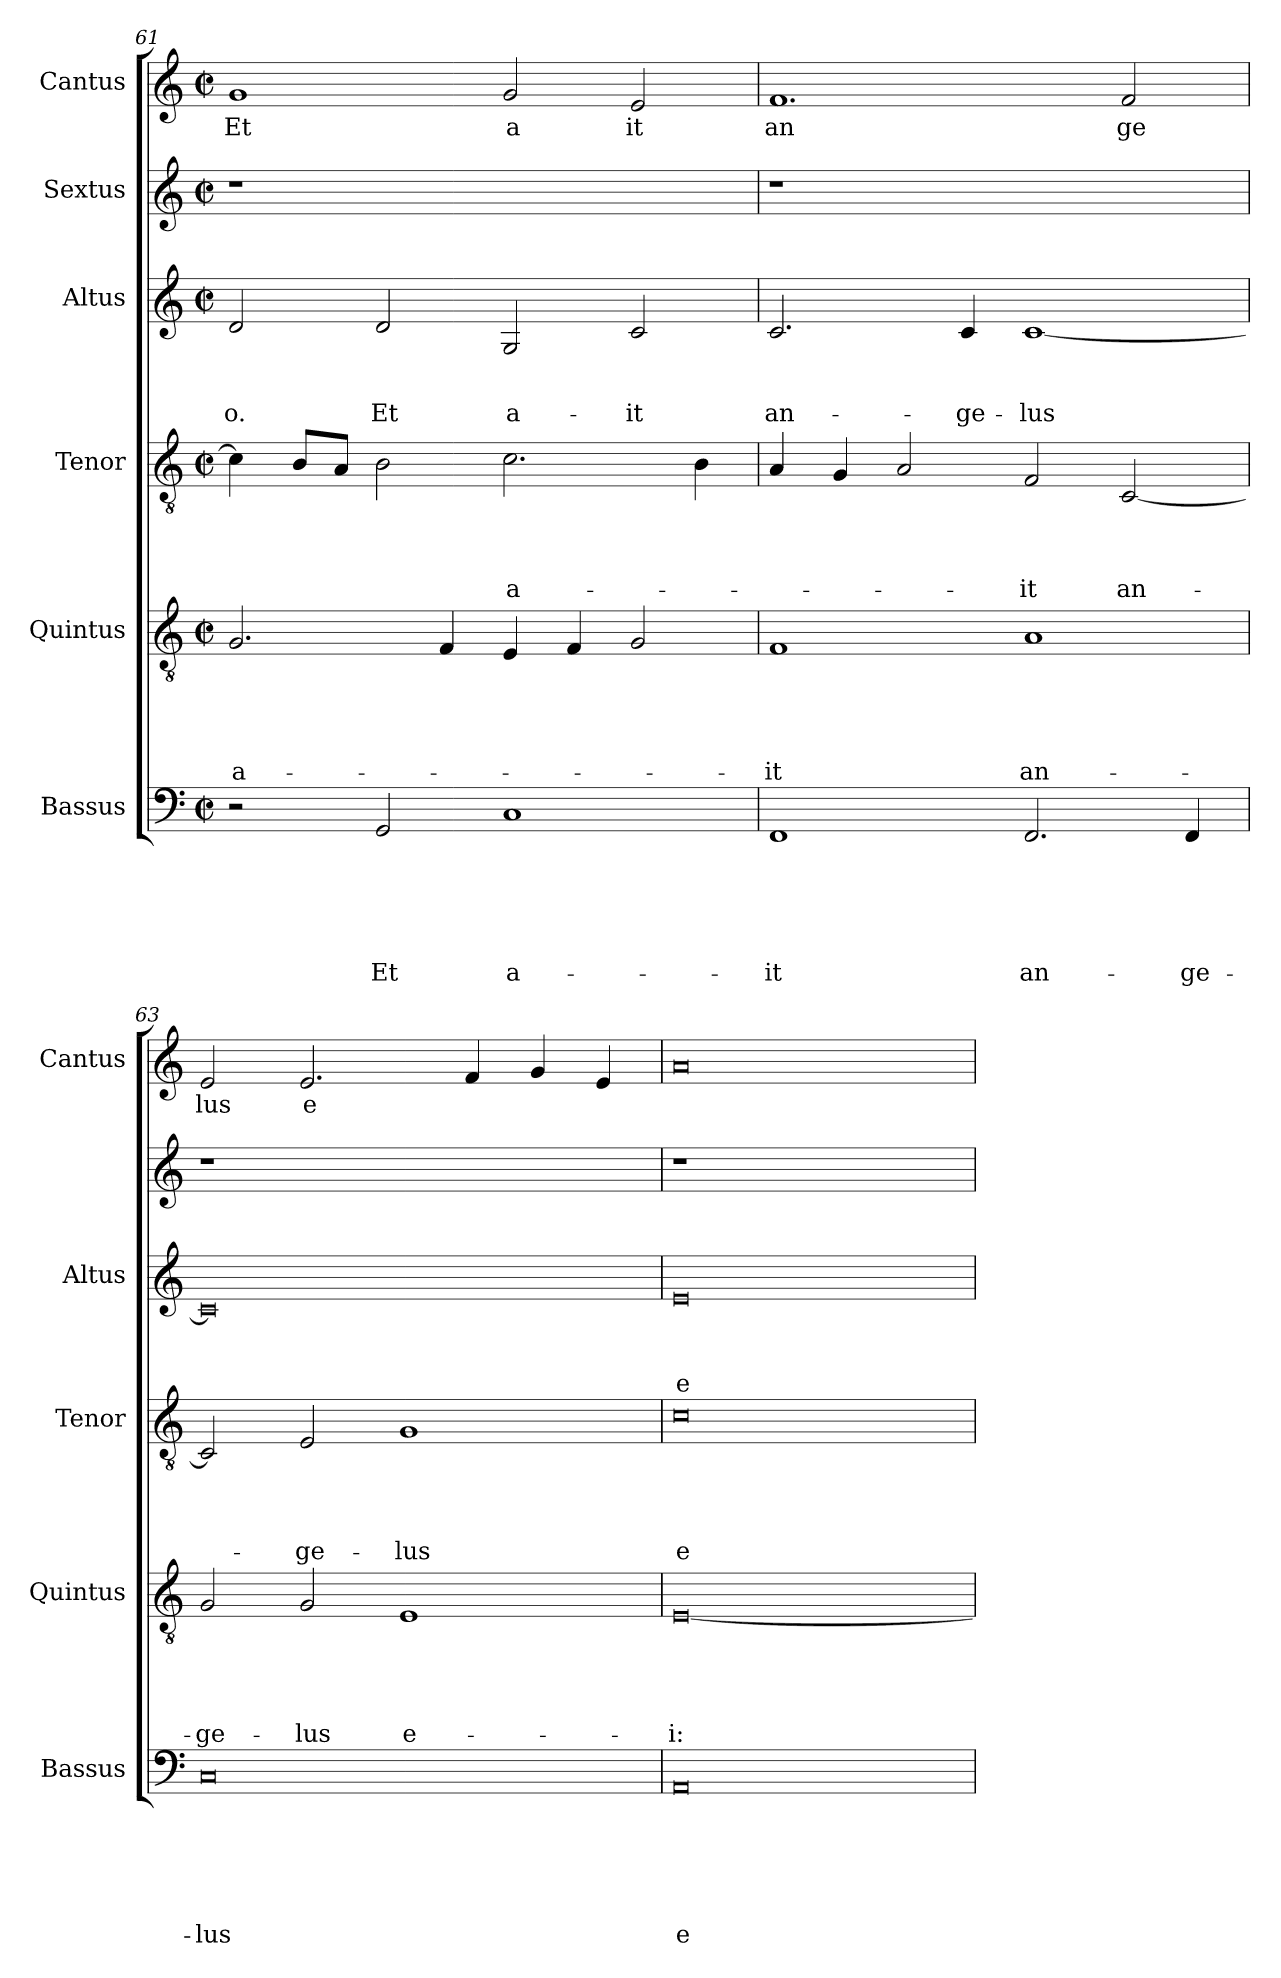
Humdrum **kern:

**kern	**text	**text	**text	**text	**text	**text	**kern	**text	**text	**text	**text	**text	**kern	**text	**text	**text	**text	**kern	**text	**text	**text	**kern	**kern	**text
*part6	*part6	*part6	*part6	*part6	*part6	*part6	*part5	*part5	*part5	*part5	*part5	*part5	*part4	*part4	*part4	*part4	*part4	*part3	*part3	*part3	*part3	*part2	*part1	*part1
*staff6	*staff6	*staff6	*staff6	*staff6	*staff6	*staff6	*staff5	*staff5	*staff5	*staff5	*staff5	*staff5	*staff4	*staff4	*staff4	*staff4	*staff4	*staff3	*staff3	*staff3	*staff3	*staff2	*staff1	*staff1
*I"Bassus	*	*	*	*	*	*	*I"Quintus	*	*	*	*	*	*I"Tenor	*	*	*	*	*I"Altus	*	*	*	*I"Sextus	*I"Cantus	*
*I'Bassus	*	*	*	*	*	*	*I'Quintus	*	*	*	*	*	*I'Tenor	*	*	*	*	*I'Altus	*	*	*	*	*I'Cantus	*
*clefF4	*	*	*	*	*	*	*clefGv2	*	*	*	*	*	*clefGv2	*	*	*	*	*clefG2	*	*	*	*clefG2	*clefG2	*
*k[]	*	*	*	*	*	*	*k[]	*	*	*	*	*	*k[]	*	*	*	*	*k[]	*	*	*	*k[]	*k[]	*
*C:	*	*	*	*	*	*	*C:	*	*	*	*	*	*C:	*	*	*	*	*C:	*	*	*	*C:	*C:	*
*M2/2	*	*	*	*	*	*	*M2/2	*	*	*	*	*	*M2/2	*	*	*	*	*M2/2	*	*	*	*M2/2	*M2/2	*
*met(c|)	*	*	*	*	*	*	*met(c|)	*	*	*	*	*	*met(c|)	*	*	*	*	*met(c|)	*	*	*	*met(c|)	*met(c|)	*
=61	=61	=61	=61	=61	=61	=61	=61	=61	=61	=61	=61	=61	=61	=61	=61	=61	=61	=61	=61	=61	=61	=61	=61	=61
!	!	!	!	!	!	!	!	!	!	!	!	!LO:LY:b	!	!	!	!	!	!	!	!	!LO:LY:b	!	!	!LO:LY:b
2r	.	.	.	.	.	.	2.G/	.	.	.	.	a-	4c\]	.	.	.	.	2d/	.	.	-o.	1r	1g	Et
.	.	.	.	.	.	.	.	.	.	.	.	.	8B/L	.	.	.	.	.	.	.	.	.	.	.
.	.	.	.	.	.	.	.	.	.	.	.	.	8A/J	.	.	.	.	.	.	.	.	.	.	.
!	!	!	!	!	!	!LO:LY:b	!	!	!	!	!	!	!	!	!	!	!	!	!	!	!LO:LY:b	!	!	!
2GG/	.	.	.	.	.	Et	.	.	.	.	.	.	2B\	.	.	.	.	2d/	.	.	Et	.	.	.
.	.	.	.	.	.	.	4F/	.	.	.	.	.	.	.	.	.	.	.	.	.	.	.	.	.
!	!	!	!	!	!	!LO:LY:b	!	!	!	!	!	!	!	!	!	!	!LO:LY:b	!	!	!	!LO:LY:b	!	!	!LO:LY:b
1C	.	.	.	.	.	a-	4E/	.	.	.	.	.	2.c\	.	.	.	a-	2G/	.	.	a-	1ryy	2g/	a
.	.	.	.	.	.	.	4F/	.	.	.	.	.	.	.	.	.	.	.	.	.	.	.	.	.
!	!	!	!	!	!	!	!	!	!	!	!	!	!	!	!	!	!	!	!	!	!LO:LY:b	!	!	!LO:LY:b
.	.	.	.	.	.	.	2G/	.	.	.	.	.	.	.	.	.	.	2c/	.	.	-it	.	2e/	it
.	.	.	.	.	.	.	.	.	.	.	.	.	4B\	.	.	.	.	.	.	.	.	.	.	.
=62	=62	=62	=62	=62	=62	=62	=62	=62	=62	=62	=62	=62	=62	=62	=62	=62	=62	=62	=62	=62	=62	=62	=62	=62
!	!	!	!	!	!	!LO:LY:b	!	!	!	!	!	!LO:LY:b	!	!	!	!	!	!	!	!	!LO:LY:b	!	!	!LO:LY:b
1FF	.	.	.	.	.	-it	1F	.	.	.	.	-it	4A/	.	.	.	.	2.c/	.	.	an-	1r	1.f	an
.	.	.	.	.	.	.	.	.	.	.	.	.	4G/	.	.	.	.	.	.	.	.	.	.	.
.	.	.	.	.	.	.	.	.	.	.	.	.	2A/	.	.	.	.	.	.	.	.	.	.	.
!	!	!	!	!	!	!	!	!	!	!	!	!	!	!	!	!	!	!	!	!	!LO:LY:b	!	!	!
.	.	.	.	.	.	.	.	.	.	.	.	.	.	.	.	.	.	4c/	.	.	-ge-	.	.	.
!	!	!	!	!	!	!LO:LY:b	!	!	!	!	!	!LO:LY:b	!	!	!	!	!LO:LY:b	!	!	!	!LO:LY:b	!	!	!
2.FF/	.	.	.	.	.	an-	1A	.	.	.	.	an-	2F/	.	.	.	-it	[<1c	.	.	-lus	1ryy	.	.
!	!	!	!	!	!	!	!	!	!	!	!	!	!	!	!	!	!LO:LY:b	!	!	!	!	!	!	!LO:LY:b
.	.	.	.	.	.	.	.	.	.	.	.	.	[<2C/	.	.	.	an-	.	.	.	.	.	2f/	ge
!	!	!	!	!	!	!LO:LY:b	!	!	!	!	!	!	!	!	!	!	!	!	!	!	!	!	!	!
4FF/	.	.	.	.	.	-ge-	.	.	.	.	.	.	.	.	.	.	.	.	.	.	.	.	.	.
=63	=63	=63	=63	=63	=63	=63	=63	=63	=63	=63	=63	=63	=63	=63	=63	=63	=63	=63	=63	=63	=63	=63	=63	=63
!	!	!	!	!	!	!LO:LY:b	!	!	!	!	!	!LO:LY:b	!	!	!	!	!	!	!	!	!	!	!	!LO:LY:b
0C	.	.	.	.	.	-lus	2G/	.	.	.	.	-ge-	2C/]	.	.	.	.	0c]	.	.	.	1r	2e/	lus
!	!	!	!	!	!	!	!	!	!	!	!	!LO:LY:b	!	!	!	!	!LO:LY:b	!	!	!	!	!	!	!LO:LY:b
.	.	.	.	.	.	.	2G/	.	.	.	.	-lus	2E/	.	.	.	-ge-	.	.	.	.	.	2.e/	e
!	!	!	!	!	!	!	!	!	!	!	!	!LO:LY:b	!	!	!	!	!LO:LY:b	!	!	!	!	!	!	!
.	.	.	.	.	.	.	1E	.	.	.	.	e-	1G	.	.	.	-lus	.	.	.	.	1ryy	.	.
.	.	.	.	.	.	.	.	.	.	.	.	.	.	.	.	.	.	.	.	.	.	.	4f/	.
.	.	.	.	.	.	.	.	.	.	.	.	.	.	.	.	.	.	.	.	.	.	.	4g/	.
.	.	.	.	.	.	.	.	.	.	.	.	.	.	.	.	.	.	.	.	.	.	.	4e/	.
=64	=64	=64	=64	=64	=64	=64	=64	=64	=64	=64	=64	=64	=64	=64	=64	=64	=64	=64	=64	=64	=64	=64	=64	=64
!	!	!	!	!	!	!LO:LY:b	!	!	!	!	!	!LO:LY:b	!	!	!	!	!LO:LY:b	!	!	!	!LO:LY:b	!	!	!
0AA	.	.	.	.	.	e-	[<0E	.	.	.	.	-i:	0c	.	.	.	e-	0e	.	.	e-	1r	0a	.
.	.	.	.	.	.	.	.	.	.	.	.	.	.	.	.	.	.	.	.	.	.	1ryy	.	.
=	=	=	=	=	=	=	=	=	=	=	=	=	=	=	=	=	=	=	=	=	=	=	=	=
*-	*-	*-	*-	*-	*-	*-	*-	*-	*-	*-	*-	*-	*-	*-	*-	*-	*-	*-	*-	*-	*-	*-	*-	*-
